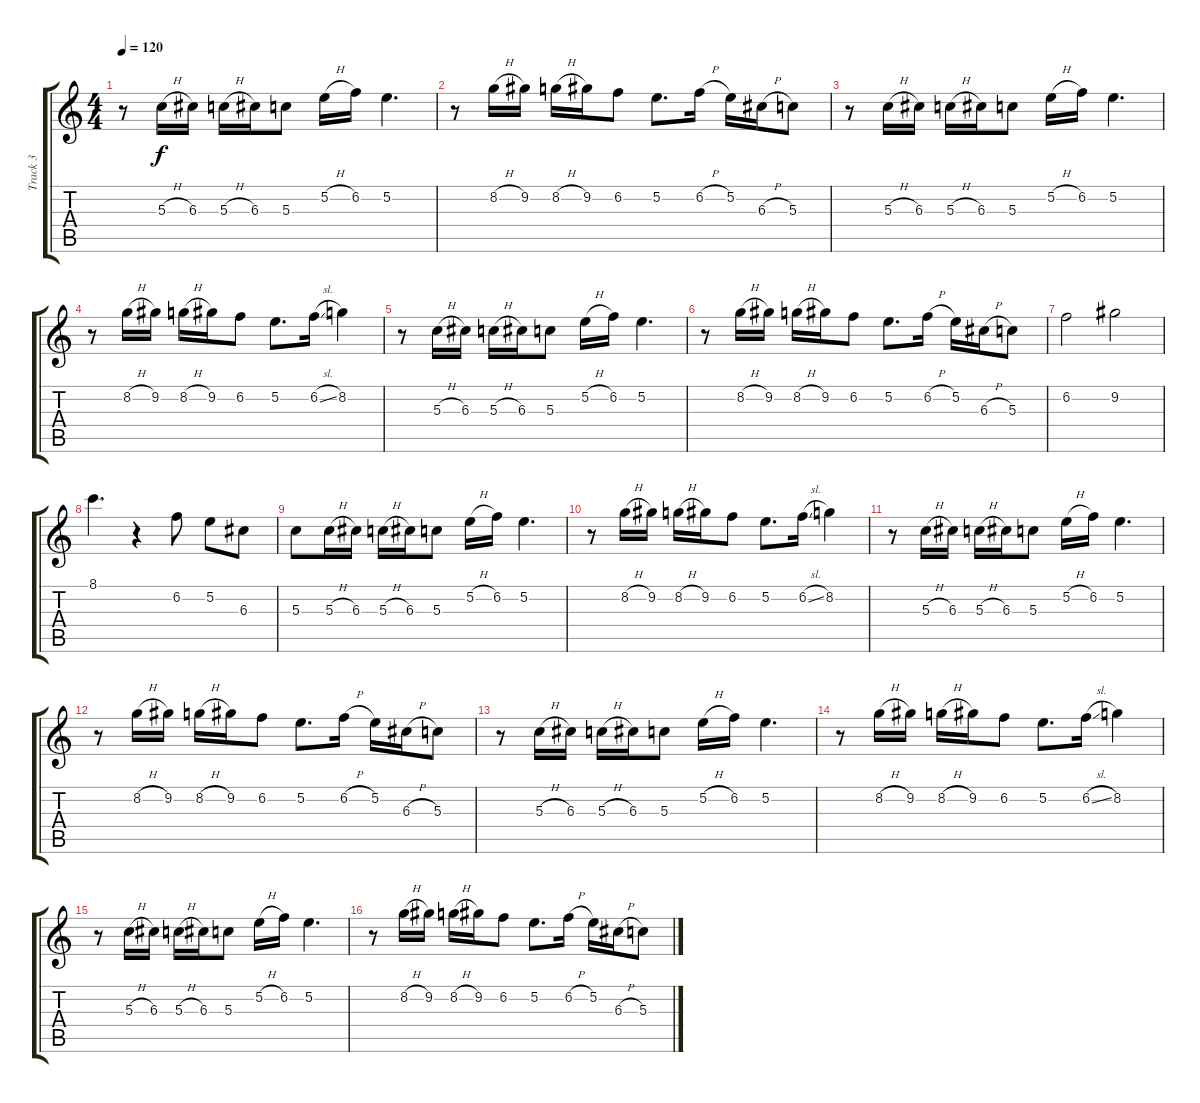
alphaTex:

\track ("Track 3" "Track 3") {instrument overdrivenguitar}
\staff {score tabs}
\tuning (E4 B3 G3 D3 A2 E2) {hide}
\ts (4 4)
\tempo 120
\clef g2
\ks c
r.8{dy f} 5.3{h}.16 6.3.16 5.3{h}.16 6.3.16 5.3.8 5.2{h}.16 6.2.16 5.2.4{d} |
r.8 8.2{h}.16 9.2.16 8.2{h}.16 9.2.16 6.2.8 5.2.8{d} 6.2{h}.16 5.2.16 6.3{h}.16 5.3.8 |
r.8 5.3{h}.16 6.3.16 5.3{h}.16 6.3.16 5.3.8 5.2{h}.16 6.2.16 5.2.4{d} |
r.8 8.2{h}.16 9.2.16 8.2{h}.16 9.2.16 6.2.8 5.2.8{d} 6.2{sl}.16 8.2.4 |
r.8 5.3{h}.16 6.3.16 5.3{h}.16 6.3.16 5.3.8 5.2{h}.16 6.2.16 5.2.4{d} |
r.8 8.2{h}.16 9.2.16 8.2{h}.16 9.2.16 6.2.8 5.2.8{d} 6.2{h}.16 5.2.16 6.3{h}.16 5.3.8 |
6.2.2 9.2.2 |
8.1.4{d} r.4 6.2.8 5.2.8 6.3.8 |
5.3.8 5.3{h}.16 6.3.16 5.3{h}.16 6.3.16 5.3.8 5.2{h}.16 6.2.16 5.2.4{d} |
r.8 8.2{h}.16 9.2.16 8.2{h}.16 9.2.16 6.2.8 5.2.8{d} 6.2{sl}.16 8.2.4 |
r.8 5.3{h}.16 6.3.16 5.3{h}.16 6.3.16 5.3.8 5.2{h}.16 6.2.16 5.2.4{d} |
r.8 8.2{h}.16 9.2.16 8.2{h}.16 9.2.16 6.2.8 5.2.8{d} 6.2{h}.16 5.2.16 6.3{h}.16 5.3.8 |
r.8 5.3{h}.16 6.3.16 5.3{h}.16 6.3.16 5.3.8 5.2{h}.16 6.2.16 5.2.4{d} |
r.8 8.2{h}.16 9.2.16 8.2{h}.16 9.2.16 6.2.8 5.2.8{d} 6.2{sl}.16 8.2.4 |
r.8 5.3{h}.16 6.3.16 5.3{h}.16 6.3.16 5.3.8 5.2{h}.16 6.2.16 5.2.4{d} |
r.8 8.2{h}.16 9.2.16 8.2{h}.16 9.2.16 6.2.8 5.2.8{d} 6.2{h}.16 5.2.16 6.3{h}.16 5.3.8
